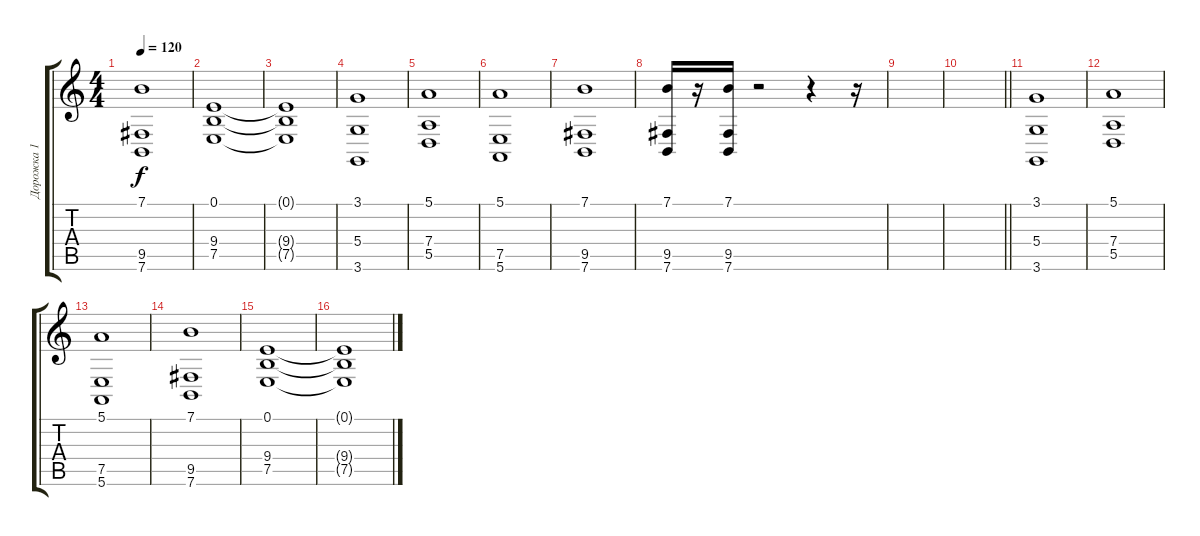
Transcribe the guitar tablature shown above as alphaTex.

\track ("Дорожка 1" "Дорожка 1") {instrument lead6voice}
\staff {score tabs}
\tuning (E4 B3 G3 D3 A2 E2) {hide}
\ts (4 4)
\tempo 120
\clef g2
\ks c
(7.1 9.5 7.6).1{dy f} |
(0.1 9.4 7.5).1 |
(0.1{t} 9.4{t} 7.5{t}).1 |
(3.1 5.4 3.6).1 |
(5.1 7.4 5.5).1 |
(5.1 7.5 5.6).1 |
(7.1 9.5 7.6).1 |
(7.1 9.5 7.6).16 r.16 (7.1 9.5 7.6).16 r.2 r.4 r.16 |
|
\barLineRight lightlight
|
(3.1 5.4 3.6).1 |
(5.1 7.4 5.5).1 |
(5.1 7.5 5.6).1 |
(7.1 9.5 7.6).1 |
(0.1 9.4 7.5).1 |
(0.1{t} 9.4{t} 7.5{t}).1
